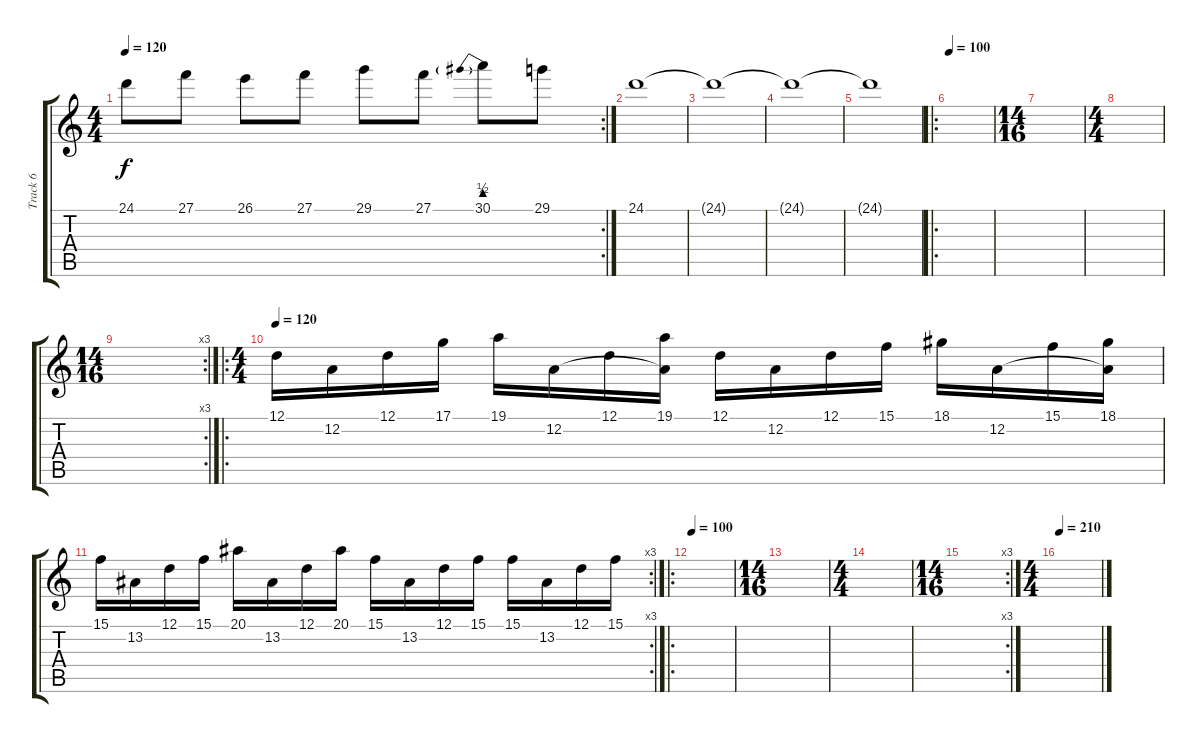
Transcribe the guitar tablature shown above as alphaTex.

\track ("Track 6" "Track 6") {instrument tremolostrings}
\staff {score tabs}
\tuning (D4 A3 F3 C3 G2 D2) {hide}
\rc 2
\ts (4 4)
\tempo 120
\clef g2
\ks c
24.1.8{dy f} 27.1.8 26.1.8 27.1.8 29.1.8 27.1.8 30.1{be (prebend 0 2 60 2)}.8 29.1.8 |
24.1.1{volume 11} |
24.1{t}.1 |
24.1{t}.1 |
24.1{t}.1 |
\ro
\tempo 100
|
\ts (14 16)
|
\ts (4 4)
|
\rc 3
\ts (14 16)
|
\ro
\ts (4 4)
\tempo 120
12.1.16{volume 11} 12.2.16 12.1.16 17.1.16 19.1.16 12.2.16 12.1.16 (19.1 12.2{t}).16 12.1.16 12.2.16 12.1.16 15.1.16 18.1.16 12.2.16 15.1.16 (18.1 12.2{t}).16 |
\rc 3
15.1.16 13.2.16 12.1.16 15.1.16 20.1.16 13.2.16 12.1.16 20.1.16 15.1.16 13.2.16 12.1.16 15.1.16 15.1.16 13.2.16 12.1.16 15.1.16 |
\ro
\tempo 100
|
\ts (14 16)
|
\ts (4 4)
|
\rc 3
\ts (14 16)
|
\ts (4 4)
\tempo 120
\tempo 210
